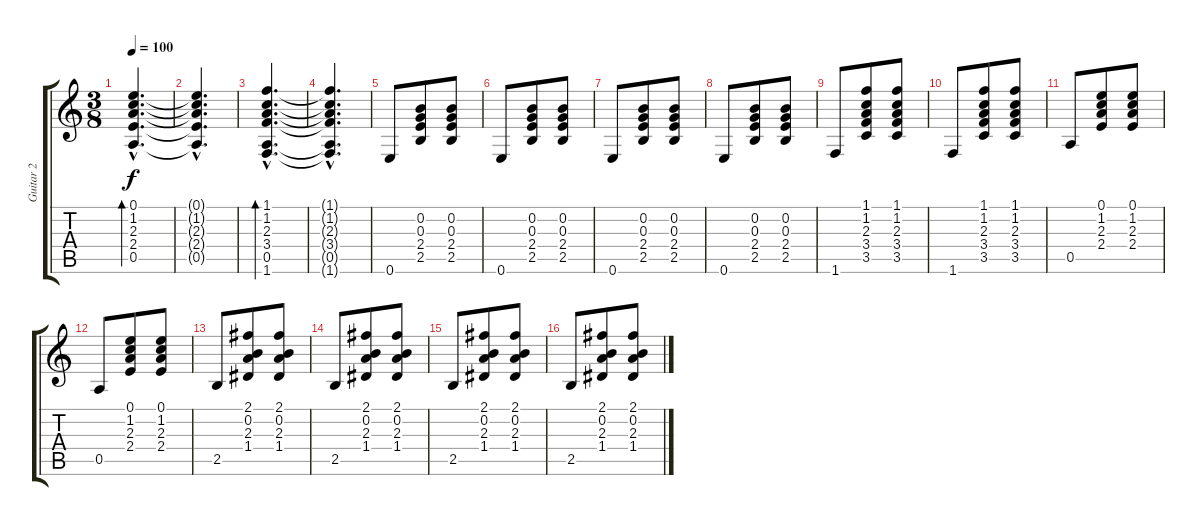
\track ("Guitar 2" "Guitar 2") {instrument distortionguitar}
\staff {score tabs}
\tuning (E4 B3 G3 D3 A2 E2) {hide}
\ts (3 8)
\tempo 100
\clef g2
\ks c
(0.1{hac} 1.2{hac} 2.3{hac} 2.4{hac} 0.5{hac}).4{d bd 120 dy f} |
(0.1{hac t} 1.2{hac t} 2.3{hac t} 2.4{hac t} 0.5{hac t}).4{d} |
(1.1{hac} 1.2{hac} 2.3{hac} 3.4{hac} 0.5{hac} 1.6{hac}).4{d bd 120} |
(1.1{hac t} 1.2{hac t} 2.3{hac t} 3.4{hac t} 0.5{hac t} 1.6{hac t}).4{d} |
0.6.8 (0.2 0.3 2.4 2.5).8 (0.2 0.3 2.4 2.5).8 |
0.6.8 (0.2 0.3 2.4 2.5).8 (0.2 0.3 2.4 2.5).8 |
0.6.8 (0.2 0.3 2.4 2.5).8 (0.2 0.3 2.4 2.5).8 |
0.6.8 (0.2 0.3 2.4 2.5).8 (0.2 0.3 2.4 2.5).8 |
1.6.8 (1.1 1.2 2.3 3.4 3.5).8 (1.1 1.2 2.3 3.4 3.5).8 |
1.6.8 (1.1 1.2 2.3 3.4 3.5).8 (1.1 1.2 2.3 3.4 3.5).8 |
0.5.8 (0.1 1.2 2.3 2.4).8 (0.1 1.2 2.3 2.4).8 |
0.5.8 (0.1 1.2 2.3 2.4).8 (0.1 1.2 2.3 2.4).8 |
2.5.8 (2.1 0.2 2.3 1.4).8 (2.1 0.2 2.3 1.4).8 |
2.5.8 (2.1 0.2 2.3 1.4).8 (2.1 0.2 2.3 1.4).8 |
2.5.8 (2.1 0.2 2.3 1.4).8 (2.1 0.2 2.3 1.4).8 |
2.5.8 (2.1 0.2 2.3 1.4).8 (2.1 0.2 2.3 1.4).8
